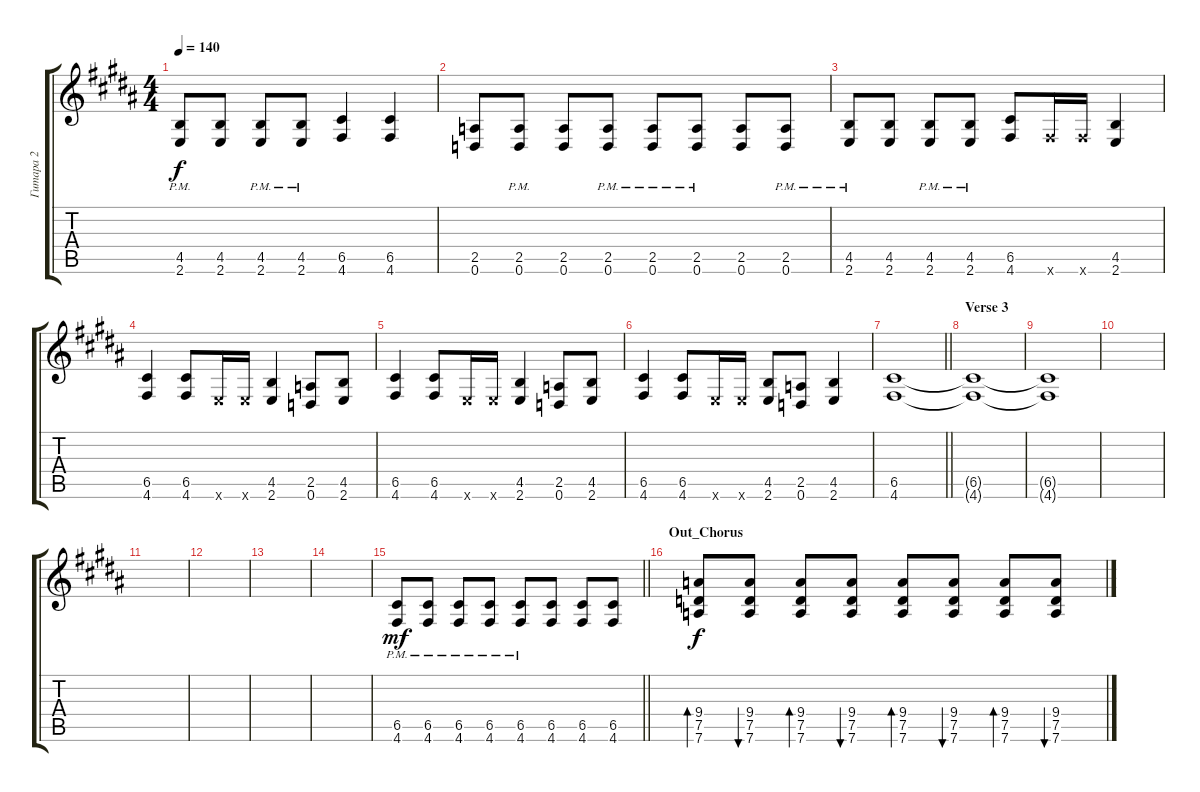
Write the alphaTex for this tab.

\track ("Гитара 2" "Гитара 2") {instrument distortionguitar}
\staff {score tabs}
\tuning (D4 A3 F3 C3 G2 D2) {hide}
\ts (4 4)
\tempo 140
\clef g2
\ks g#minor
(4.5{pm} 2.6{pm}).8{dy f} (4.5 2.6).8 (4.5{pm} 2.6{pm}).8 (4.5{pm} 2.6{pm}).8 (6.5 4.6).4 (6.5 4.6).4 |
(2.5 0.6).8 (2.5{pm} 0.6{pm}).8 (2.5 0.6).8 (2.5{pm} 0.6{pm}).8 (2.5{pm} 0.6{pm}).8 (2.5{pm} 0.6{pm}).8 (2.5 0.6).8 (2.5{pm} 0.6{pm}).8 |
(4.5{pm} 2.6{pm}).8 (4.5 2.6).8 (4.5{pm} 2.6{pm}).8 (4.5{pm} 2.6{pm}).8 (6.5 4.6).8 4.6{x}.16 4.6{x}.16 (4.5 2.6).4 |
(6.5 4.6).4 (6.5 4.6).8 2.6{x}.16 2.6{x}.16 (4.5 2.6).4 (2.5 0.6).8 (4.5 2.6).8 |
(6.5 4.6).4 (6.5 4.6).8 2.6{x}.16 2.6{x}.16 (4.5 2.6).4 (2.5 0.6).8 (4.5 2.6).8 |
(6.5 4.6).4 (6.5 4.6).8 2.6{x}.16 2.6{x}.16 (4.5 2.6).8 (2.5 0.6).8 (4.5 2.6).4 |
\barLineRight lightlight
(6.5 4.6).1 |
\section ("" "Verse 3")
(6.5{t} 4.6{t}).1 |
(6.5{t} 4.6{t}).1 |
|
|
|
|
|
\barLineRight lightlight
(6.5{pm} 4.6{pm}).8{dy mf} (6.5{pm} 4.6{pm}).8 (6.5{pm} 4.6{pm}).8 (6.5{pm} 4.6{pm}).8 (6.5{pm} 4.6{pm}).8 (6.5 4.6).8 (6.5 4.6).8 (6.5 4.6).8 |
\section ("" "Out_Chorus")
(9.4 7.5 7.6).8{bd 60 dy f} (9.4 7.5 7.6).8{bu 60} (9.4 7.5 7.6).8{bd 60} (9.4 7.5 7.6).8{bu 60} (9.4 7.5 7.6).8{bd 60} (9.4 7.5 7.6).8{bu 60} (9.4 7.5 7.6).8{bd 60} (9.4 7.5 7.6).8{bu 60}
